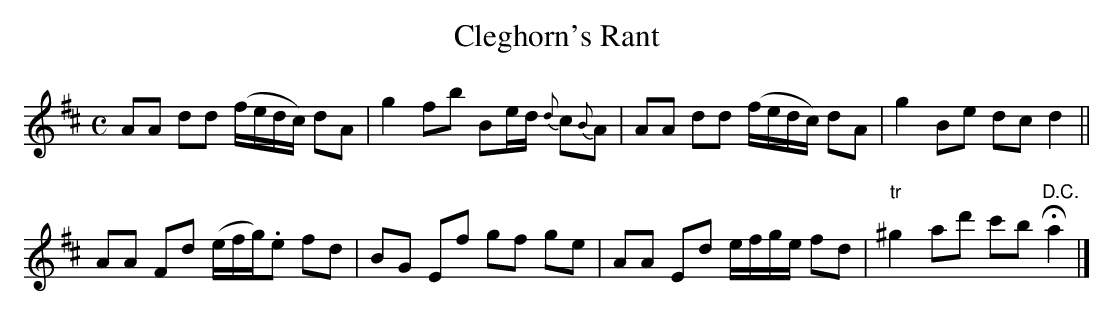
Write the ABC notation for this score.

X:1
T:Cleghorn's Rant
M:C
K:D
AA dd (f/e/d/c/) dA| g2fb Be/d/ {d}c{B}A|\
AA dd (f/e/d/c/) dA| g2Be dcd2||
AA Fd (e/f/g/).e fd| BG Ef gf ge|\
AA Ed e/f/g/e/ fd| "tr"^g2 ad' c'b "D.C."Ha2|]
